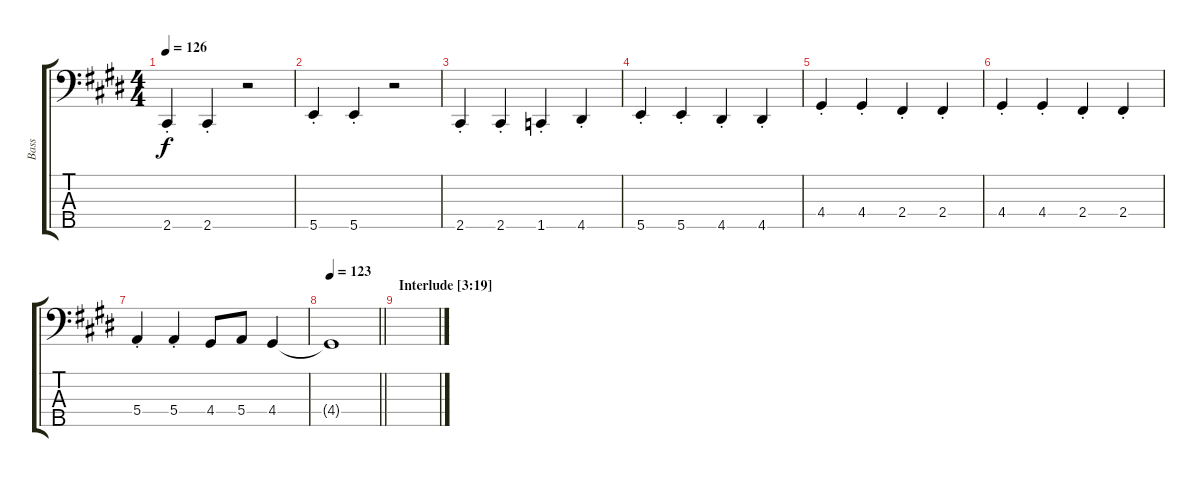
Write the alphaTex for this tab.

\track ("Bass" "Bass") {instrument electricbassfinger}
\staff {score tabs}
\tuning (G2 D2 A1 E1 B0) {hide}
\ts (4 4)
\tempo 126
\clef f4
\ks c#minor
2.5{st}.4{dy f} 2.5{st}.4 r.2 |
5.5{st}.4 5.5{st}.4 r.2 |
2.5{st}.4 2.5{st}.4 1.5{st}.4 4.5{st}.4 |
5.5{st}.4 5.5{st}.4 4.5{st}.4 4.5{st}.4 |
4.4{st}.4 4.4{st}.4 2.4{st}.4 2.4{st}.4 |
4.4{st}.4 4.4{st}.4 2.4{st}.4 2.4{st}.4 |
5.4{st}.4 5.4{st}.4 4.4.8 5.4.8 4.4.4 |
\tempo 123
\barLineRight lightlight
4.4{t}.1 |
\section ("" "Interlude [3:19]")
